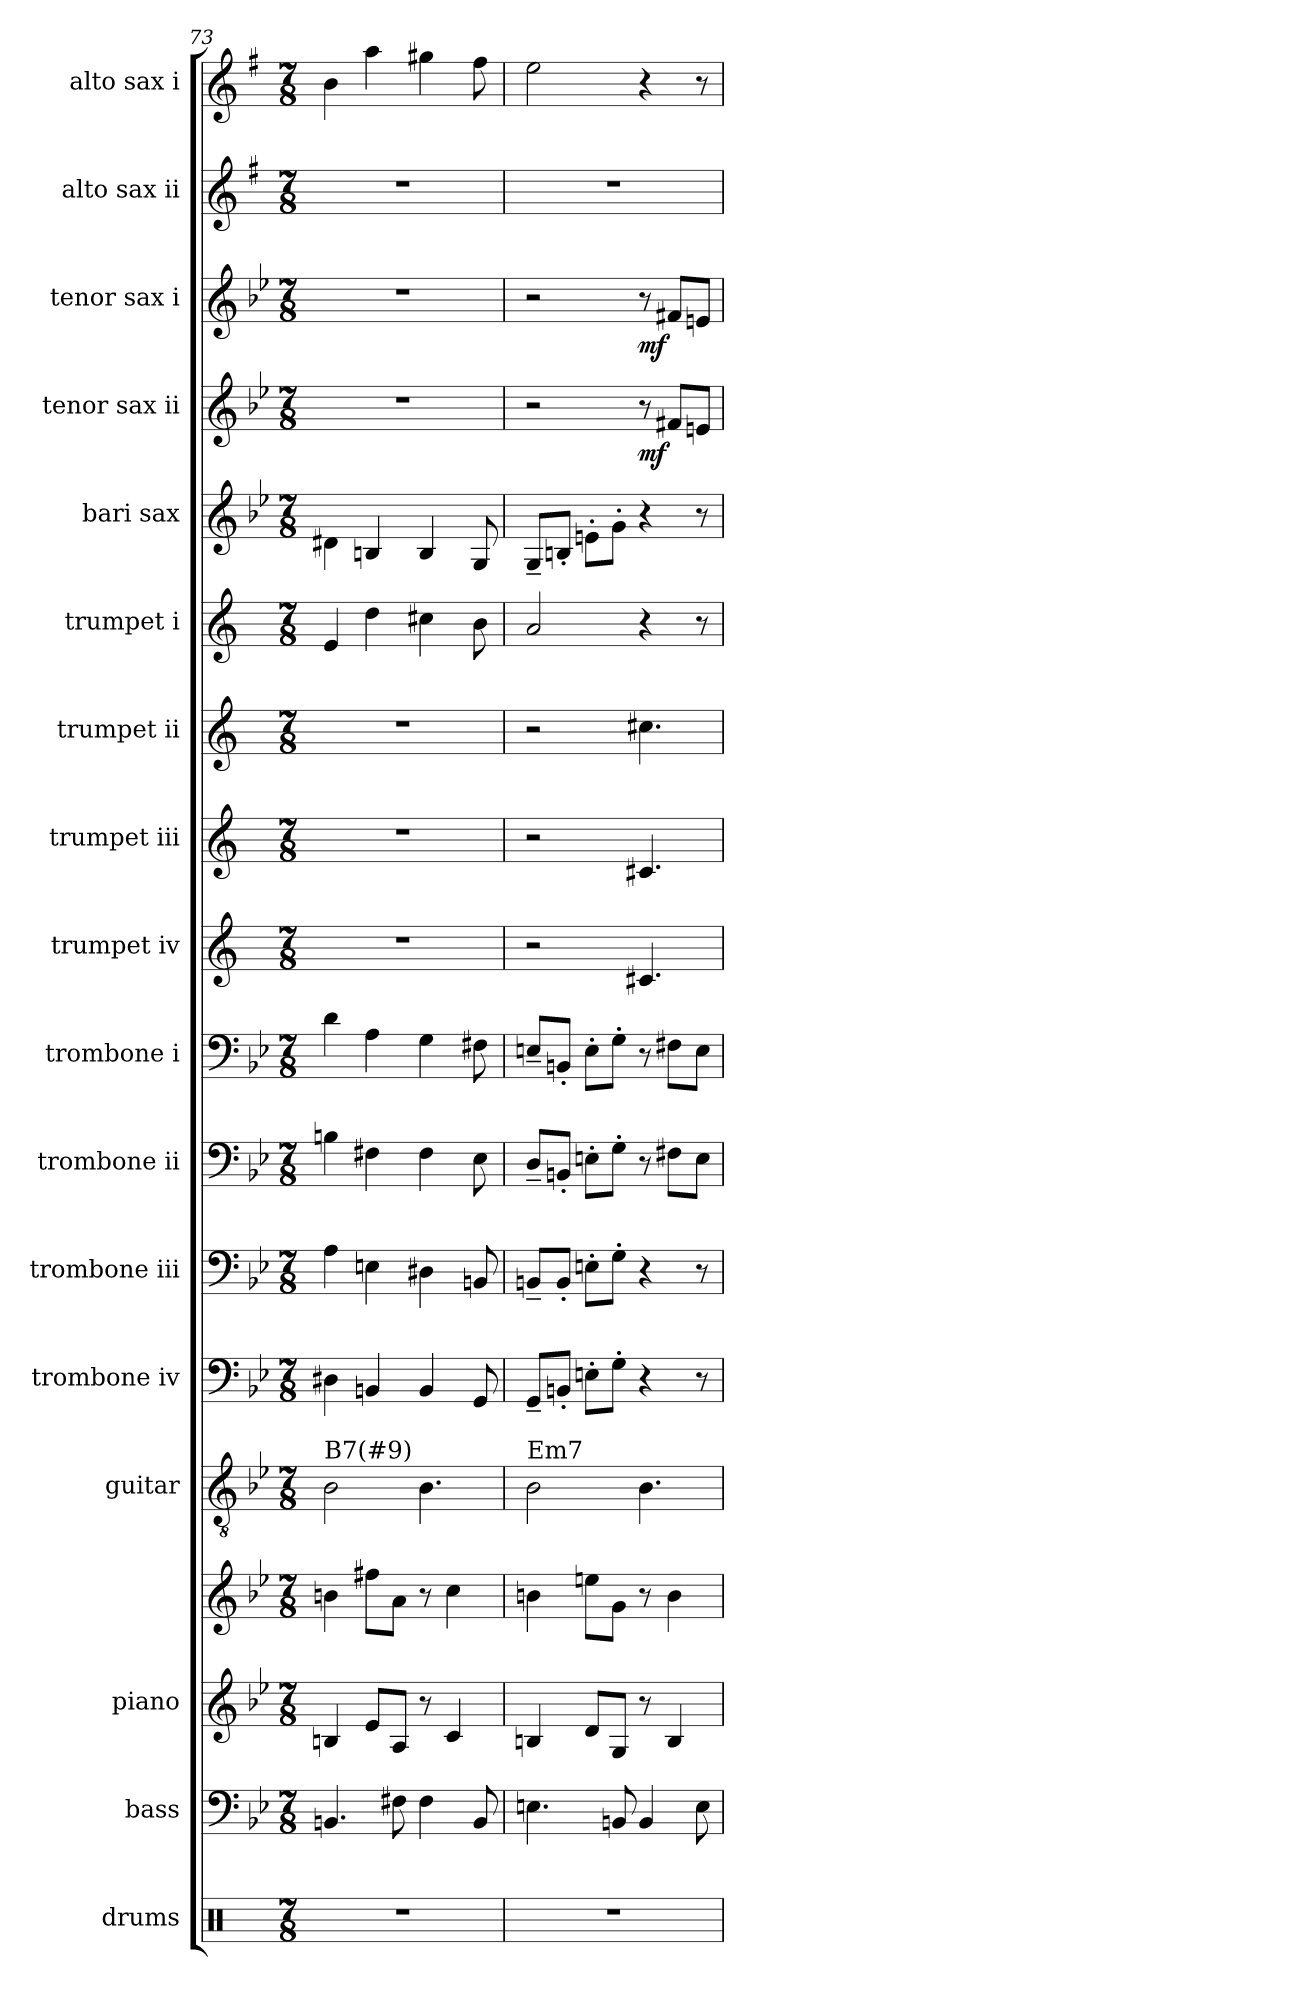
**kern	**kern	**kern	**kern	**kern	**kern	**kern	**kern	**kern	**kern	**kern	**kern	**kern	**kern	**kern	**dynam	**kern	**dynam	**kern	**kern
*part17	*part16	*part15	*part15	*part14	*part13	*part12	*part11	*part10	*part9	*part8	*part7	*part6	*part5	*part4	*part4	*part3	*part3	*part2	*part1
*staff18	*staff17	*staff16	*staff15	*staff14	*staff13	*staff12	*staff11	*staff10	*staff9	*staff8	*staff7	*staff6	*staff5	*staff4	*staff4	*staff3	*staff3	*staff2	*staff1
*I"drums	*I"bass	*I"piano	*	*I"guitar	*I"trombone iv	*I"trombone iii	*I"trombone ii	*I"trombone i	*I"trumpet iv	*I"trumpet iii	*I"trumpet ii	*I"trumpet i	*I"bari sax	*I"tenor sax ii	*	*I"tenor sax i	*	*I"alto sax ii	*I"alto sax i
*I'drs.	*I'bass	*I'pno.	*	*I'gtr.	*I'tbn. iv	*I'tbn. iii	*I'tbn. ii	*I'tbn. i	*I'tpt. iv	*I'tpt. iii	*I'tpt. ii	*I'tpt. i	*I'bari	*I'tenor ii	*	*I'tenor i	*	*I'alto ii	*I'alto i
!!LO:PB:g=z
*clefX	*clefF4	*clefG2	*clefG2	*clefGv2	*clefF4	*clefF4	*clefF4	*clefF4	*clefG2	*clefG2	*clefG2	*clefG2	*clefG2	*clefG2	*	*clefG2	*	*clefG2	*clefG2
*	*ITrd7c12	*	*	*	*	*	*	*	*ITrd1c2	*ITrd1c2	*ITrd1c2	*ITrd1c2	*ITrd12c21	*ITrd8c14	*	*ITrd8c14	*	*ITrd5c9	*ITrd5c9
*k[]	*k[b-e-]	*k[b-e-]	*k[b-e-]	*k[b-e-]	*k[b-e-]	*k[b-e-]	*k[b-e-]	*k[b-e-]	*k[b-e-]	*k[b-e-]	*k[b-e-]	*k[b-e-]	*k[b-e-]	*k[b-e-]	*	*k[b-e-]	*	*k[b-e-]	*k[b-e-]
*M7/8	*M7/8	*M7/8	*M7/8	*M7/8	*M7/8	*M7/8	*M7/8	*M7/8	*M7/8	*M7/8	*M7/8	*M7/8	*M7/8	*M7/8	*	*M7/8	*	*M7/8	*M7/8
=73	=73	=73	=73	=73	=73	=73	=73	=73	=73	=73	=73	=73	=73	=73	=73	=73	=73	=73	=73
!	!	!	!	!LO:TX:a:t=B7(#9)	!	!	!	!	!	!	!	!	!	!	!	!	!	!	!
2..r	4.BBBn/	4Bn/	4bn\	2B-\	4D#X\	4A\	4Bn\	4d\	2..r	2..r	2..r	4d/	4D#X\	2..r	.	2..r	.	2..r	4d\
.	.	8e-/L	8ff#X\L	.	4BBn/	4En\	4F#X\	4A\	.	.	.	4cc\	4BBn/	.	.	.	.	.	4cc\
.	8FF#X\	8A/J	8a\J	.	.	.	.	.	.	.	.	.	.	.	.	.	.	.	.
.	4FF#\	8r	8r	4.B-\	4BB/	4D#X\	4F#\	4G\	.	.	.	4bn\	4BB/	.	.	.	.	.	4bn\
.	.	4c/	4cc\	.	.	.	.	.	.	.	.	.	.	.	.	.	.	.	.
.	8BBB/	.	.	.	8GG/	8BBn/	8E-\	8F#X\	.	.	.	8a\	8GG/	.	.	.	.	.	8a\
=74	=74	=74	=74	=74	=74	=74	=74	=74	=74	=74	=74	=74	=74	=74	=74	=74	=74	=74	=74
!	!	!	!	!LO:TX:a:t=Em7	!	!	!	!	!	!	!	!	!	!	!	!	!	!	!
2..r	4.EEn\	4Bn/	4bn\	2B-\	8GG~/L	8BBn~/L	8D~/L	8En~/L	2r	2r	2r	2g/	8GG~/L	2r	.	2r	.	2..r	2g\
.	.	.	.	.	8BBn'/J	8BB'/J	8BBn'/J	8BBn'/J	.	.	.	.	8BBn'/J	.	.	.	.	.	.
.	.	8d/L	8een\L	.	8En'\L	8En'\L	8En'\L	8E'\L	.	.	.	.	8En'\L	.	.	.	.	.	.
.	8BBBn/	8G/J	8g\J	.	8G'\J	8G'\J	8G'\J	8G'\J	.	.	.	.	8G'\J	.	.	.	.	.	.
!	!	!	!	!	!	!	!	!	!	!	!	!	!	!	!LO:DY:b	!	!LO:DY:b	!	!
.	4BBB/	8r	8r	4.B-\	4r	4r	8r	8r	4.Bn/	4.Bn/	4.bn\	4r	4r	8r	mf	8r	mf	.	4r
.	.	4B/	4b\	.	.	.	8F#X\L	8F#X\L	.	.	.	.	.	8F#X/L	.	8F#X/L	.	.	.
.	8EE\	.	.	.	8r	8r	8E\J	8E\J	.	.	.	8r	8r	8En/J	.	8En/J	.	.	8r
=	=	=	=	=	=	=	=	=	=	=	=	=	=	=	=	=	=	=	=
*-	*-	*-	*-	*-	*-	*-	*-	*-	*-	*-	*-	*-	*-	*-	*-	*-	*-	*-	*-
